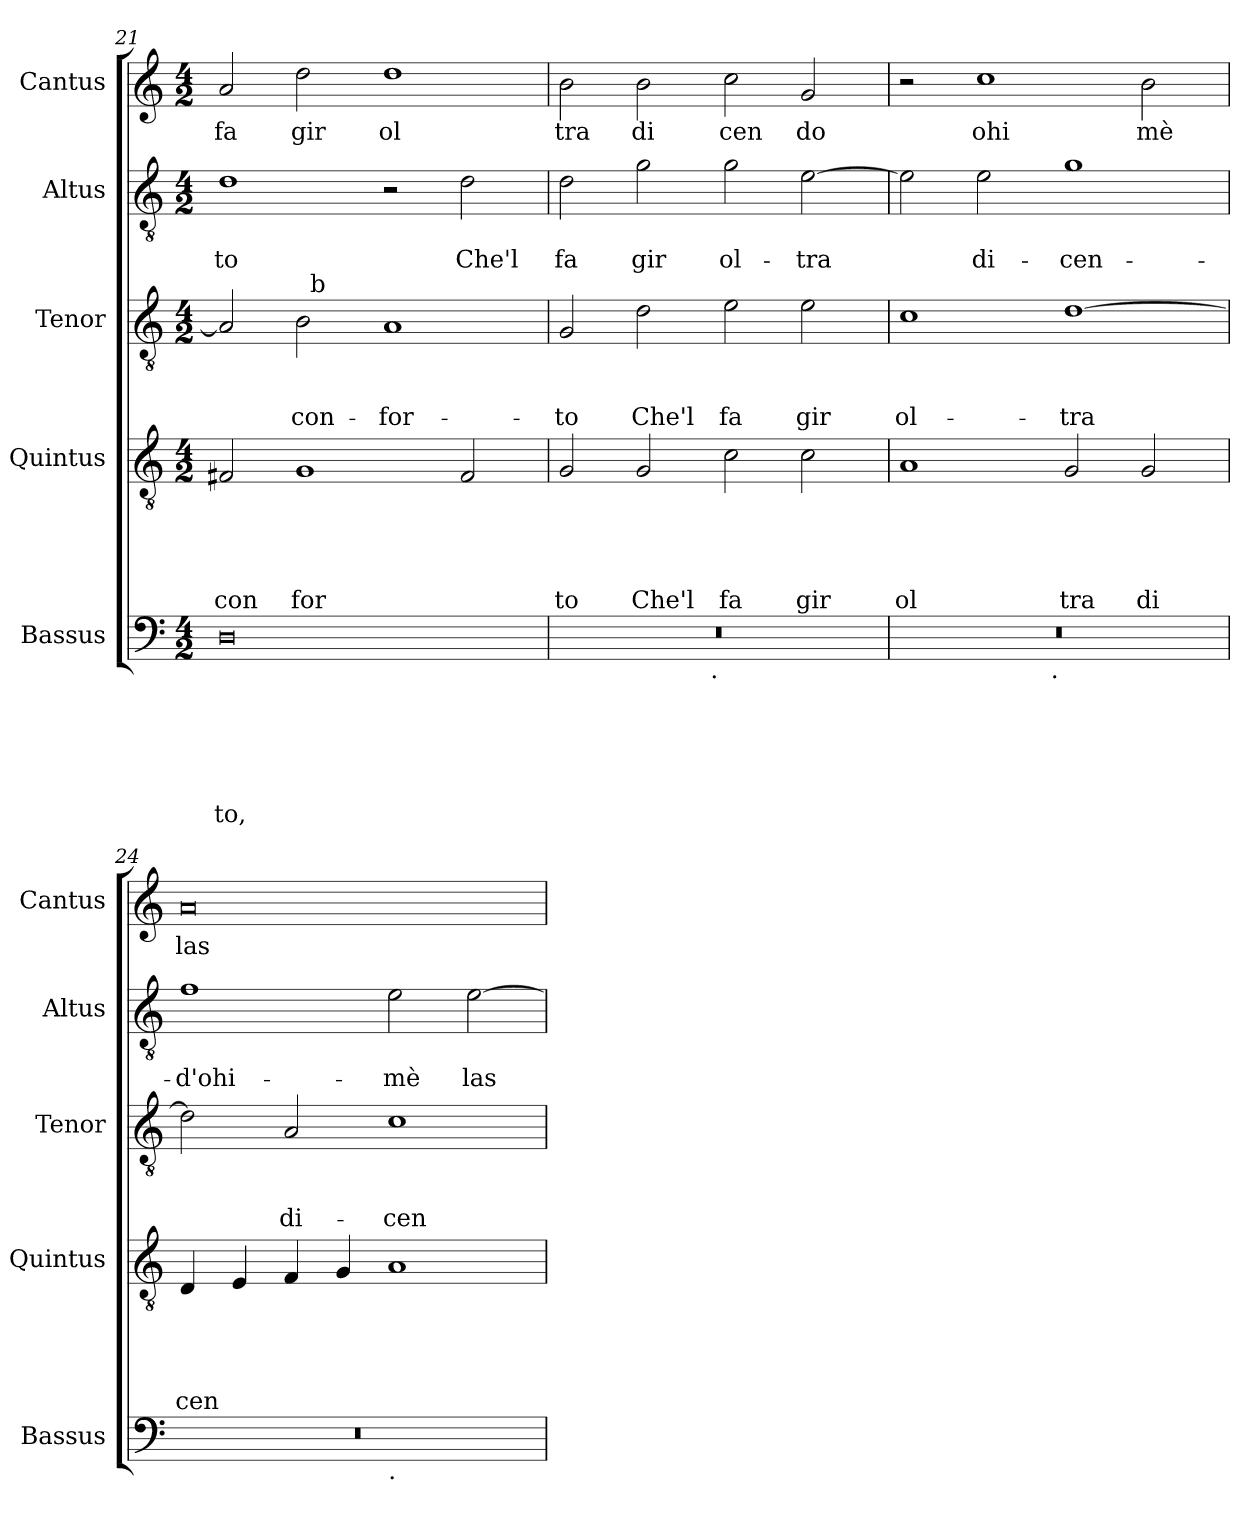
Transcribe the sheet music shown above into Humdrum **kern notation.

**kern	**text	**text	**text	**text	**text	**text	**kern	**text	**text	**text	**text	**text	**kern	**text	**text	**text	**kern	**text	**text	**kern	**text
*part5	*part5	*part5	*part5	*part5	*part5	*part5	*part4	*part4	*part4	*part4	*part4	*part4	*part3	*part3	*part3	*part3	*part2	*part2	*part2	*part1	*part1
*staff5	*staff5	*staff5	*staff5	*staff5	*staff5	*staff5	*staff4	*staff4	*staff4	*staff4	*staff4	*staff4	*staff3	*staff3	*staff3	*staff3	*staff2	*staff2	*staff2	*staff1	*staff1
*I"Bassus	*	*	*	*	*	*	*I"Quintus	*	*	*	*	*	*I"Tenor	*	*	*	*I"Altus	*	*	*I"Cantus	*
*I'Bassus	*	*	*	*	*	*	*I'Quintus	*	*	*	*	*	*I'Tenor	*	*	*	*I'Altus	*	*	*I'Cantus	*
!!LO:PB:g=z
*clefF4	*	*	*	*	*	*	*clefGv2	*	*	*	*	*	*clefGv2	*	*	*	*clefGv2	*	*	*clefG2	*
*k[]	*	*	*	*	*	*	*k[]	*	*	*	*	*	*k[]	*	*	*	*k[]	*	*	*k[]	*
*C:	*	*	*	*	*	*	*C:	*	*	*	*	*	*C:	*	*	*	*C:	*	*	*C:	*
*M4/2	*	*	*	*	*	*	*M4/2	*	*	*	*	*	*M4/2	*	*	*	*M4/2	*	*	*M4/2	*
=21	=21	=21	=21	=21	=21	=21	=21	=21	=21	=21	=21	=21	=21	=21	=21	=21	=21	=21	=21	=21	=21
!	!	!	!	!	!	!LO:LY:b	!	!	!	!	!	!LO:LY:b	!	!	!	!	!	!	!LO:LY:b	!	!LO:LY:b
*	*	*	*	*	*	*	*	*	*	*	*	*	*^	*	*	*	*	*	*	*	*
0D	.	.	.	.	.	-to,	2F#X/	.	.	.	.	con	2A/]	2ryy	.	.	.	1d	.	to	2a/	fa
!	!	!	!	!	!	!	!	!	!	!	!	!LO:LY:b	!	!	!	!	!LO:LY:b	!	!	!	!	!LO:LY:b
.	.	.	.	.	.	.	1G	.	.	.	.	for	2B\	32ryy	.	.	con-	.	.	.	2dd\	gir
!	!	!	!	!	!	!	!	!	!	!	!	!	!	!LO:TX:a:t=b	!	!	!	!	!	!	!	!
.	.	.	.	.	.	.	.	.	.	.	.	.	.	1ryy	.	.	.	.	.	.	.	.
!	!	!	!	!	!	!	!	!	!	!	!	!	!	!	!	!	!LO:LY:b	!	!	!	!	!LO:LY:b
.	.	.	.	.	.	.	.	.	.	.	.	.	1A	.	.	.	-for-	2r	.	.	1dd	ol
!	!	!	!	!	!	!	!	!	!	!	!	!	!	!	!	!	!	!	!	!LO:LY:b	!	!
.	.	.	.	.	.	.	2F#/	.	.	.	.	.	.	.	.	.	.	2d\	.	Che'l	.	.
.	.	.	.	.	.	.	.	.	.	.	.	.	.	4...ryy	.	.	.	.	.	.	.	.
=22	=22	=22	=22	=22	=22	=22	=22	=22	=22	=22	=22	=22	=22	=22	=22	=22	=22	=22	=22	=22	=22	=22
!	!	!	!	!	!	!	!	!	!	!	!	!LO:LY:b	!	!	!	!	!LO:LY:b	!	!	!LO:LY:b	!	!LO:LY:b
*^	*	*	*	*	*	*	*	*	*	*	*	*	*v	*v	*	*	*	*	*	*	*	*
0r	2ryy	.	.	.	.	.	.	2G/	.	.	.	.	to	2G/	.	.	-to	2d\	.	fa	2b\	tra
!	!	!	!	!	!	!	!	!	!	!	!	!	!LO:LY:b	!	!	!	!LO:LY:b	!	!	!LO:LY:b	!	!LO:LY:b
.	4...ryy	.	.	.	.	.	.	2G/	.	.	.	.	Che'l	2d\	.	.	Che'l	2g\	.	gir	2b\	di
!	!LO:TX:b:t=.	!	!	!	!	!	!	!	!	!	!	!	!	!	!	!	!	!	!	!	!	!
.	1ryy	.	.	.	.	.	.	.	.	.	.	.	.	.	.	.	.	.	.	.	.	.
!	!	!	!	!	!	!	!	!	!	!	!	!	!LO:LY:b	!	!	!	!LO:LY:b	!	!	!LO:LY:b	!	!LO:LY:b
.	.	.	.	.	.	.	.	2c\	.	.	.	.	fa	2e\	.	.	fa	2g\	.	ol-	2cc\	cen
!	!	!	!	!	!	!	!	!	!	!	!	!	!LO:LY:b	!	!	!	!LO:LY:b	!	!	!LO:LY:b	!	!LO:LY:b
.	.	.	.	.	.	.	.	2c\	.	.	.	.	gir	2e\	.	.	gir	[>2e\	.	-tra	2g/	do
.	32ryy	.	.	.	.	.	.	.	.	.	.	.	.	.	.	.	.	.	.	.	.	.
=23	=23	=23	=23	=23	=23	=23	=23	=23	=23	=23	=23	=23	=23	=23	=23	=23	=23	=23	=23	=23	=23	=23
!	!	!	!	!	!	!	!	!	!	!	!	!	!LO:LY:b	!	!	!	!LO:LY:b	!	!	!	!	!
0r	2ryy	.	.	.	.	.	.	1A	.	.	.	.	ol	1c	.	.	ol-	2e\]	.	.	2r	.
!	!	!	!	!	!	!	!	!	!	!	!	!	!	!	!	!	!	!	!	!LO:LY:b	!	!LO:LY:b
.	4...ryy	.	.	.	.	.	.	.	.	.	.	.	.	.	.	.	.	2e\	.	di-	1cc	ohi
!	!LO:TX:b:t=.	!	!	!	!	!	!	!	!	!	!	!	!	!	!	!	!	!	!	!	!	!
.	1ryy	.	.	.	.	.	.	.	.	.	.	.	.	.	.	.	.	.	.	.	.	.
!	!	!	!	!	!	!	!	!	!	!	!	!	!LO:LY:b	!	!	!	!LO:LY:b	!	!	!LO:LY:b	!	!
.	.	.	.	.	.	.	.	2G/	.	.	.	.	tra	[>1d	.	.	-tra	1g	.	-cen-	.	.
!	!	!	!	!	!	!	!	!	!	!	!	!	!LO:LY:b	!	!	!	!	!	!	!	!	!LO:LY:b
.	.	.	.	.	.	.	.	2G/	.	.	.	.	di	.	.	.	.	.	.	.	2b\	mè
.	32ryy	.	.	.	.	.	.	.	.	.	.	.	.	.	.	.	.	.	.	.	.	.
=24	=24	=24	=24	=24	=24	=24	=24	=24	=24	=24	=24	=24	=24	=24	=24	=24	=24	=24	=24	=24	=24	=24
!	!	!	!	!	!	!	!	!	!	!	!	!	!LO:LY:b	!	!	!	!	!	!	!LO:LY:b	!	!LO:LY:b
0r	1ryy	.	.	.	.	.	.	4D/	.	.	.	.	cen	2d\]	.	.	.	1f	.	-d'ohi-	0a	las
.	.	.	.	.	.	.	.	4E/	.	.	.	.	.	.	.	.	.	.	.	.	.	.
!	!	!	!	!	!	!	!	!	!	!	!	!	!	!	!	!	!LO:LY:b	!	!	!	!	!
.	.	.	.	.	.	.	.	4F/	.	.	.	.	.	2A/	.	.	di-	.	.	.	.	.
.	.	.	.	.	.	.	.	4G/	.	.	.	.	.	.	.	.	.	.	.	.	.	.
!	!LO:TX:b:t=.	!	!	!	!	!	!	!	!	!	!	!	!	!	!	!	!	!	!	!	!	!
!	!	!	!	!	!	!	!	!	!	!	!	!	!	!	!	!	!LO:LY:b	!	!	!LO:LY:b	!	!
.	1ryy	.	.	.	.	.	.	1A	.	.	.	.	.	1c	.	.	-cen-	2e\	.	-mè	.	.
!	!	!	!	!	!	!	!	!	!	!	!	!	!	!	!	!	!	!	!	!LO:LY:b	!	!
.	.	.	.	.	.	.	.	.	.	.	.	.	.	.	.	.	.	[>2e\	.	las-	.	.
*v	*v	*	*	*	*	*	*	*	*	*	*	*	*	*	*	*	*	*	*	*	*	*
=	=	=	=	=	=	=	=	=	=	=	=	=	=	=	=	=	=	=	=	=	=
*-	*-	*-	*-	*-	*-	*-	*-	*-	*-	*-	*-	*-	*-	*-	*-	*-	*-	*-	*-	*-	*-
